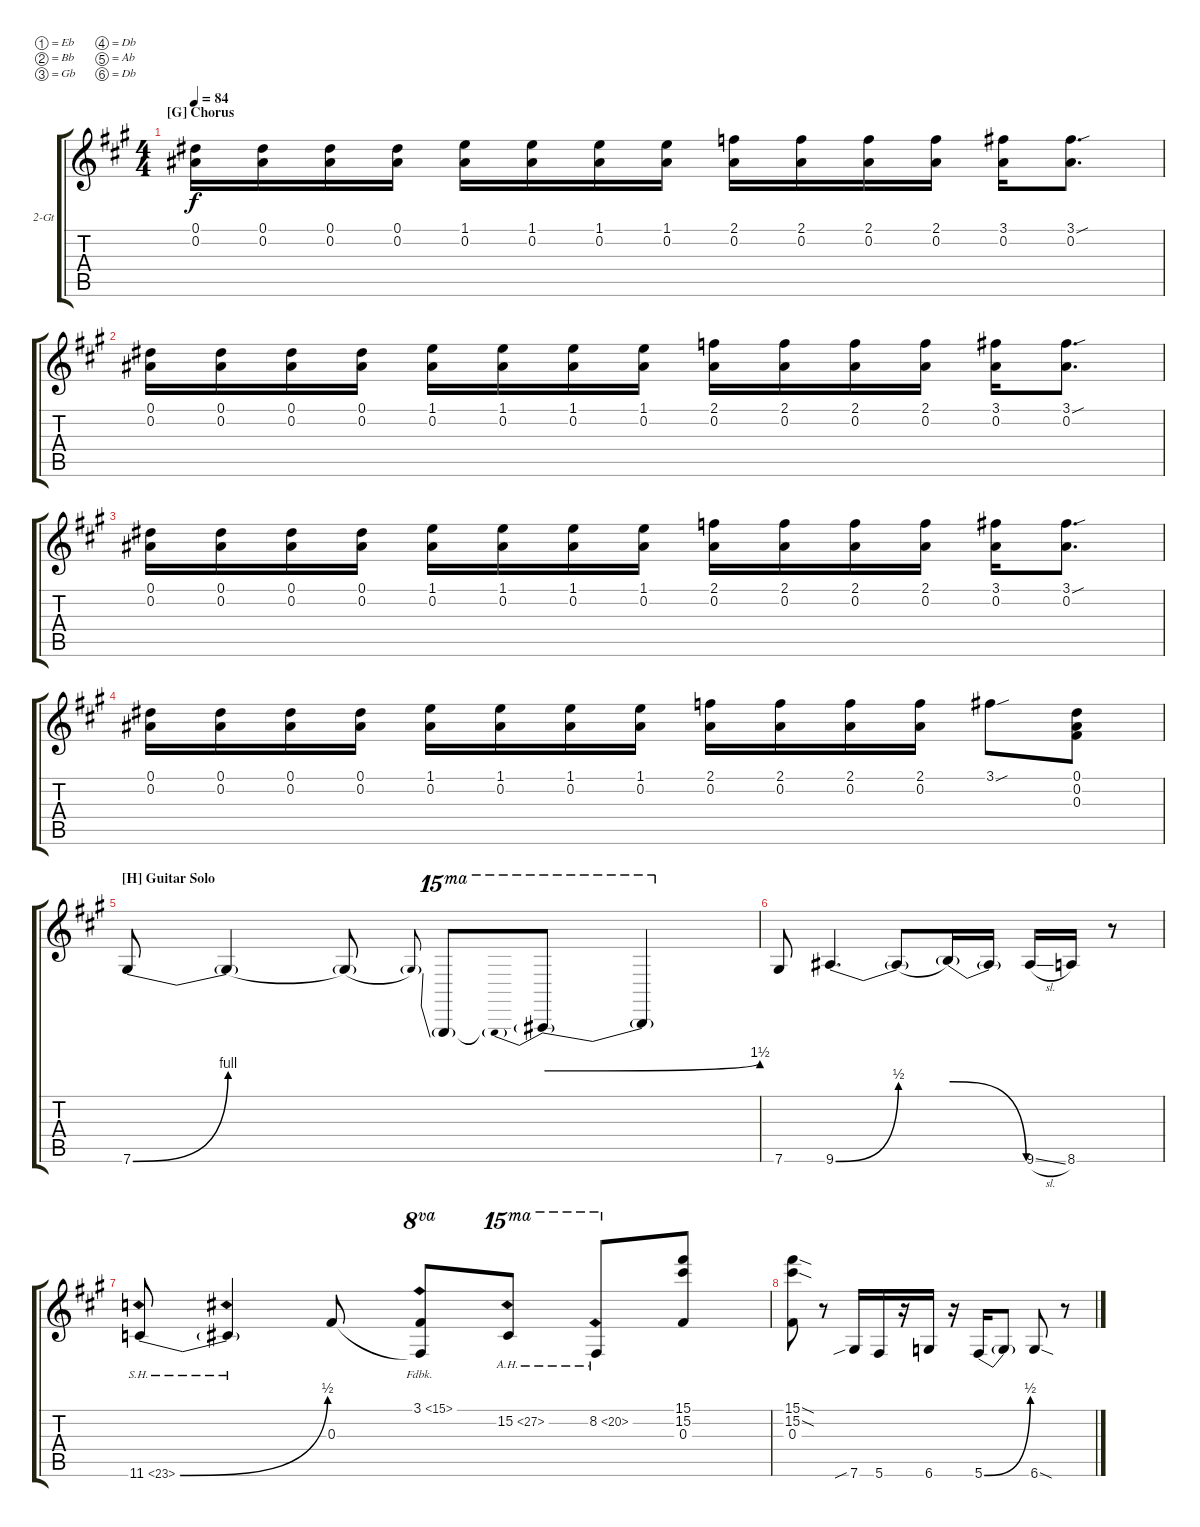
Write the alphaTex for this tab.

\defaultSystemsLayout 4
\bracketExtendMode groupsimilarinstruments
\firstSystemTrackNameOrientation horizontal
\otherSystemsTrackNameOrientation horizontal
\track ("Guitar 2" "2-Gt") {instrument distortionguitar}
\staff {score tabs}
\tuning (Eb4 Bb3 Gb3 Db3 Ab2 Db2)
\ts (4 4)
\section ("G" "Chorus")
\tempo 84
\clef g2
\scale
1.07062
\ks a
(0.1 0.2).16{dy f} (0.1 0.2).16 (0.1 0.2).16 (0.1 0.2).16 (0.2 1.1).16 (0.2 1.1).16 (0.2 1.1).16 (0.2 1.1).16 (2.1 0.2).16 (2.1 0.2).16 (2.1 0.2).16 (2.1 0.2).16 (0.2 3.1).16 (0.2 3.1{sou}).8{d} |
\scale
0.929382 (0.1 0.2).16 (0.1 0.2).16 (0.1 0.2).16 (0.1 0.2).16 (0.2 1.1).16 (0.2 1.1).16 (0.2 1.1).16 (0.2 1.1).16 (2.1 0.2).16 (2.1 0.2).16 (2.1 0.2).16 (2.1 0.2).16 (0.2 3.1).16 (0.2 3.1{sou}).8{d} |
\scale
1.07062 (0.1 0.2).16 (0.1 0.2).16 (0.1 0.2).16 (0.1 0.2).16 (0.2 1.1).16 (0.2 1.1).16 (0.2 1.1).16 (0.2 1.1).16 (2.1 0.2).16 (2.1 0.2).16 (2.1 0.2).16 (2.1 0.2).16 (0.2 3.1).16 (0.2 3.1{sou}).8{d} |
\scale
0.929382 (0.1 0.2).16 (0.1 0.2).16 (0.1 0.2).16 (0.1 0.2).16 (0.2 1.1).16 (0.2 1.1).16 (0.2 1.1).16 (0.2 1.1).16 (2.1 0.2).16 (2.1 0.2).16 (2.1 0.2).16 (2.1 0.2).16 3.1{sou}.8 (0.1 0.2 0.3).8 |
\section ("H" "Guitar Solo")
\scale
1.07062 7.6{be (bend 0 0 15 4)}.8 7.6{be (hold 0 0 60 0) t}.4 7.6{be (hold 0 0 60 0) t}.8 7.6{t}.8{gr onbeat} 7.6{t}.8{ot 15ma} 7.6{be (prebendbend 0 4 16.2 6) t}.8{ot 15ma} 7.6{t}.4{ot 15ma} |
\scale
0.929382 7.6.8 9.6{be (bend 0 0 15 2)}.4{d} 9.6{be (hold 0 0 60 0) t}.8 9.6{be (release 0 2 15 0) t}.16 9.6{t}.16 9.6{sl}.16 8.6.16 r.8 |
\scale
1.07062 11.6{be (bend 0 0 15 2) sh 12}.8 11.6{sh 12 t}.4 0.3.8 (0.3{t} 3.1{fh 12}).8{ot 8va} 15.2{ah 12}.8{ot 15ma} 8.2{ah 12}.8{ot 15ma} (15.1 15.2 0.3).8 |
\scale
0.929382 (15.1{sod} 15.2{sod} 0.3).8 r.8 7.6{sib}.16 5.6.16 r.16 6.6.16 r.16 5.6{be (bend 0 0 15.6 2)}.16 5.6{t}.8 6.6{sod}.8 r.8
